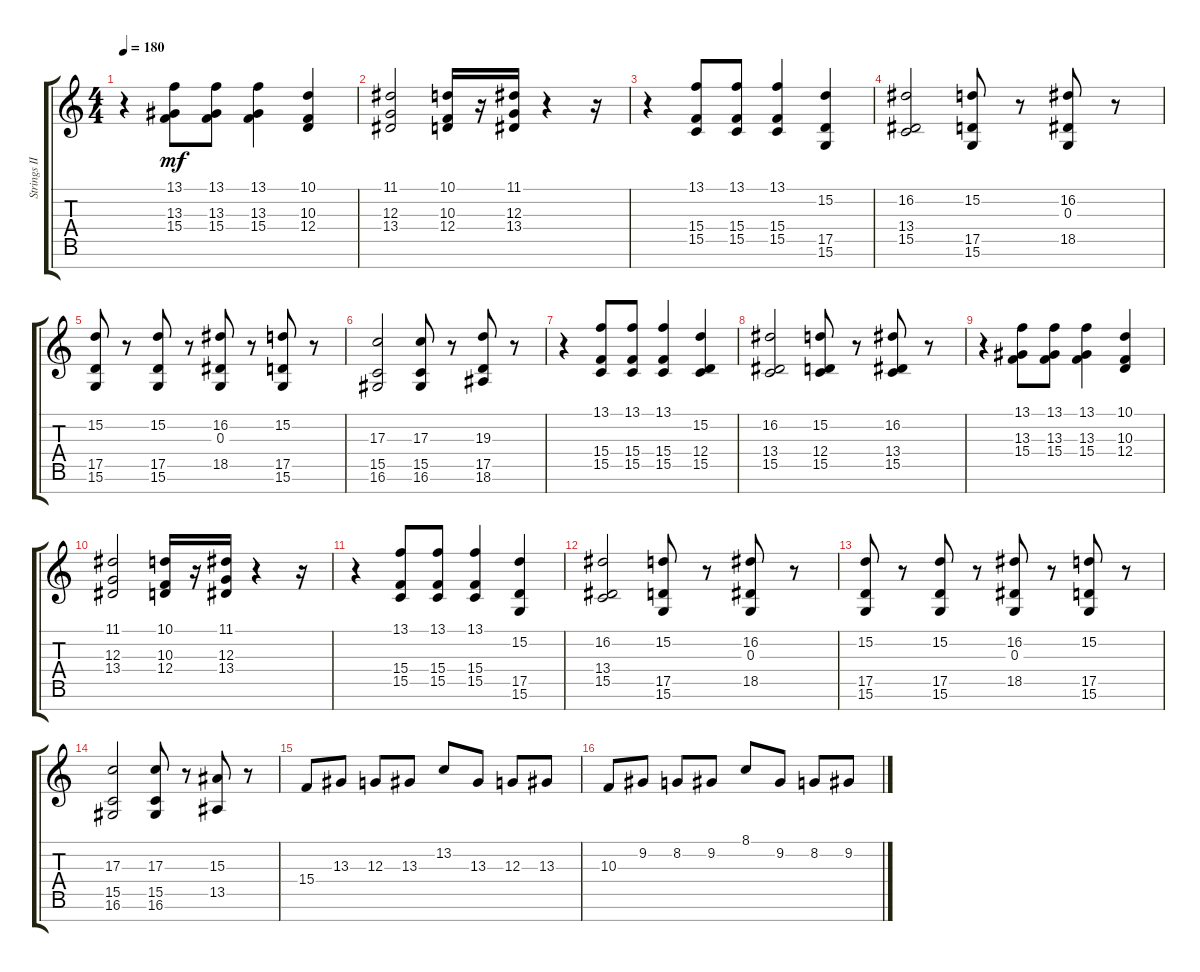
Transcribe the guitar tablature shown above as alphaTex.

\track ("Strings II" "Strings II") {instrument stringensemble2}
\staff {score tabs}
\tuning (E4 B3 G3 D3 A2 E2 B1) {hide}
\ts (4 4)
\tempo 180
\clef g2
\ks c
r.4{dy mf} (13.1 13.3 15.4).8 (13.1 13.3 15.4).8 (13.1 13.3 15.4).4 (10.1 10.3 12.4).4 |
(11.1 12.3 13.4).2 (10.1 10.3 12.4).16 r.16 (11.1 12.3 13.4).16 r.4 r.16 |
r.4 (13.1 15.4 15.5).8 (13.1 15.4 15.5).8 (13.1 15.4 15.5).4 (15.2 17.5 15.6).4 |
(16.2 13.4 15.5).2 (15.2 17.5 15.6).8 r.8 (16.2 0.3 18.5).8 r.8 |
(15.2 17.5 15.6).8 r.8 (15.2 17.5 15.6).8 r.8 (16.2 0.3 18.5).8 r.8 (15.2 17.5 15.6).8 r.8 |
(17.3 15.5 16.6).2 (17.3 15.5 16.6).8 r.8 (19.3 17.5 18.6).8 r.8 |
r.4 (13.1 15.4 15.5).8 (13.1 15.4 15.5).8 (13.1 15.4 15.5).4 (15.2 12.4 15.5).4 |
(16.2 13.4 15.5).2 (15.2 12.4 15.5).8 r.8 (16.2 13.4 15.5).8 r.8 |
r.4 (13.1 13.3 15.4).8 (13.1 13.3 15.4).8 (13.1 13.3 15.4).4 (10.1 10.3 12.4).4 |
(11.1 12.3 13.4).2 (10.1 10.3 12.4).16 r.16 (11.1 12.3 13.4).16 r.4 r.16 |
r.4 (13.1 15.4 15.5).8 (13.1 15.4 15.5).8 (13.1 15.4 15.5).4 (15.2 17.5 15.6).4 |
(16.2 13.4 15.5).2 (15.2 17.5 15.6).8 r.8 (16.2 0.3 18.5).8 r.8 |
(15.2 17.5 15.6).8 r.8 (15.2 17.5 15.6).8 r.8 (16.2 0.3 18.5).8 r.8 (15.2 17.5 15.6).8 r.8 |
(17.3 15.5 16.6).2 (17.3 15.5 16.6).8 r.8 (15.3 13.5).8 r.8 |
15.4.8 13.3.8 12.3.8 13.3.8 13.2.8 13.3.8 12.3.8 13.3.8 |
10.3.8 9.2.8 8.2.8 9.2.8 8.1.8 9.2.8 8.2.8 9.2.8
